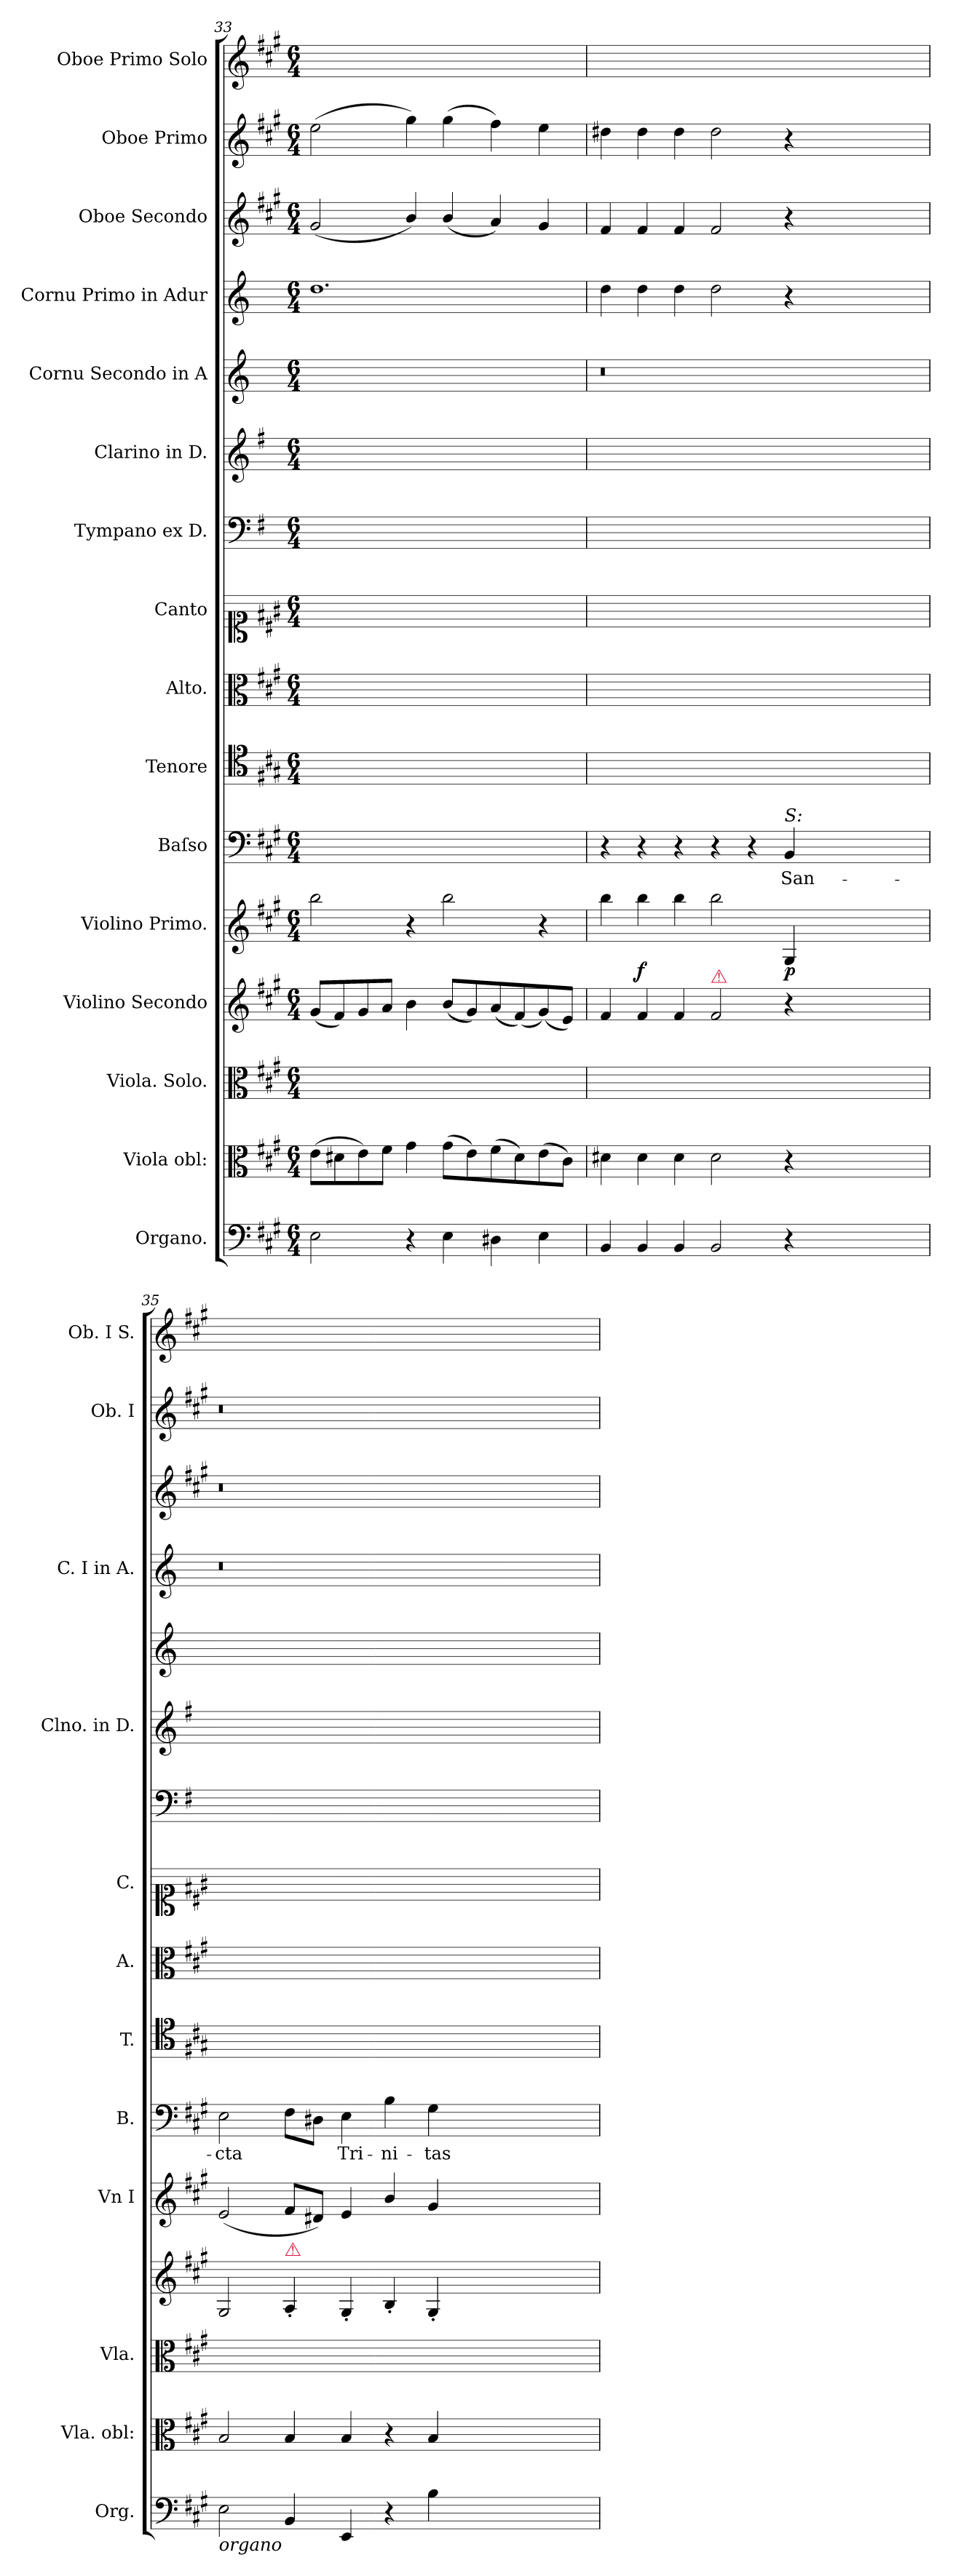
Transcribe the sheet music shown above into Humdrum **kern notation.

**kern	**kern	**kern	**kern	**kern	**dynam	**kern	**text	**kern	**kern	**kern	**kern	**kern	**kern	**kern	**kern	**kern	**kern
*part16	*part15	*part14	*part13	*part12	*part12	*part11	*part11	*part10	*part9	*part8	*part7	*part6	*part5	*part4	*part3	*part2	*part1
*staff16	*staff15	*staff14	*staff13	*staff12	*staff12	*staff11	*staff11	*staff10	*staff9	*staff8	*staff7	*staff6	*staff5	*staff4	*staff3	*staff2	*staff1
*I"Organo.	*I"Viola obl:	*I"Viola. Solo.	*I"Violino Secondo	*I"Violino Primo.	*	*I"Baſso	*	*I"Tenore	*I"Alto.	*I"Canto	*I"Tympano ex D.	*I"Clarino in D.	*I"Cornu Secondo in A	*I"Cornu Primo in Adur	*I"Oboe Secondo	*I"Oboe Primo	*I"Oboe Primo Solo
*I'Org.	*I'Vla. obl:	*I'Vla.	*	*I'Vn I	*	*I'B.	*	*I'T.	*I'A.	*I'C.	*	*I'Clno. in D.	*	*I'C. I in A.	*	*I'Ob. I	*I'Ob. I S.
*clefF4	*clefC3	*clefC3	*clefG2	*clefG2	*	*clefF4	*	*clefC4	*clefC3	*clefC1	*clefF4	*clefG2	*clefG2	*clefG2	*clefG2	*clefG2	*clefG2
*	*	*	*	*	*	*	*	*	*	*	*ITrd-1c-2	*ITrd-1c-2	*ITrd2c3	*ITrd2c3	*	*	*
*k[f#c#g#]	*k[f#c#g#]	*k[f#c#g#]	*k[f#c#g#]	*k[f#c#g#]	*	*k[f#c#g#]	*	*k[f#c#g#]	*k[f#c#g#]	*k[f#c#g#]	*k[f#c#g#]	*k[f#c#g#]	*k[f#c#g#]	*k[f#c#g#]	*k[f#c#g#]	*k[f#c#g#]	*k[f#c#g#]
*A:	*A:	*A:	*A:	*A:	*	*A:	*	*A:	*A:	*A:	*A:	*A:	*	*	*A:	*A:	*A:
*M6/4	*M6/4	*M6/4	*M6/4	*M6/4	*	*M6/4	*	*M6/4	*M6/4	*M6/4	*M6/4	*M6/4	*M6/4	*M6/4	*M6/4	*M6/4	*M6/4
=33	=33	=33	=33	=33	=33	=33	=33	=33	=33	=33	=33	=33	=33	=33	=33	=33	=33
2E\	(8e\L	1.ryy	(8g#/L	2bb\	.	1.ryy	.	1.ryy	1.ryy	1.ryy	1.ryy	1.ryy	1.ryy	1.b\	(2g#/	(2ee\	1.ryy
.	8d#X\	.	8f#/)	.	.	.	.	.	.	.	.	.	.	.	.	.	.
.	8e\)	.	8g#/	.	.	.	.	.	.	.	.	.	.	.	.	.	.
.	8f#\J	.	8a/J	.	.	.	.	.	.	.	.	.	.	.	.	.	.
4r	4g#\	.	4b\	4r	.	.	.	.	.	.	.	.	.	.	4b/)	4gg#\)	.
4E\	(8g#\L	.	(8b/L	2bb\	.	.	.	.	.	.	.	.	.	.	(4b/	(4gg#\	.
.	8e\)	.	8g#/)	.	.	.	.	.	.	.	.	.	.	.	.	.	.
4D#X\	(8f#\	.	(8a/	.	.	.	.	.	.	.	.	.	.	.	4a/)	4ff#\)	.
.	8d#\)	.	(8f#/)	.	.	.	.	.	.	.	.	.	.	.	.	.	.
4E\	(8e\	.	(8g#/)	4r	.	.	.	.	.	.	.	.	.	.	4g#/	4ee\	.
.	8c#\J)	.	8e/J)	.	.	.	.	.	.	.	.	.	.	.	.	.	.
=34	=34	=34	=34	=34	=34	=34	=34	=34	=34	=34	=34	=34	=34	=34	=34	=34	=34
4BB/	4d#X\	1.ryy	4f#/	4bb\	.	4r	.	0.ryy	0.ryy	0.ryy	1.ryy	1.ryy	0.r	4b\	4f#/	4dd#X\	1.ryy
!	!	!	!	!	!LO:DY:b	!	!	!	!	!	!	!	!	!	!	!	!
4BB/	4d#\	.	4f#/	4bb\	f	4r	.	.	.	.	.	.	.	4b\	4f#/	4dd#\	.
4BB/	4d#\	.	4f#/	4bb\	.	4r	.	.	.	.	.	.	.	4b\	4f#/	4dd#\	.
!	!	!	!LO:TX:a:color=crimson:t=⚠	!	!	!	!	!	!	!	!	!	!	!	!	!	!
2BB/	2d#\	.	2f#/	2bb\	.	4r	.	.	.	.	.	.	.	2b\	2f#/	2dd#\	.
.	.	.	.	.	.	4r	.	.	.	.	.	.	.	.	.	.	.
!	!	!	!	!	!	!LO:TX:a:i:t=S&colon;	!	!	!	!	!	!	!	!	!	!	!
!	!	!	!	!	!LO:DY:b	!	!	!	!	!	!	!	!	!	!	!	!
4r	4r	.	4r	4G#/	p	4BB/	San-	.	.	.	.	.	.	4r	4r	4r	.
1.ryy	1.ryy	1.ryy	1.ryy	1.ryy	.	1.ryy	.	.	.	.	1.ryy	1.ryy	.	1.ryy	1.ryy	1.ryy	1.ryy
=35	=35	=35	=35	=35	=35	=35	=35	=35	=35	=35	=35	=35	=35	=35	=35	=35	=35
!LO:TX:b:i:t=organo	!	!	!	!	!	!	!	!	!	!	!	!	!	!	!	!	!
2E\	2B/	1.ryy	2G#/	(2e/	.	2E\	-cta	0.ryy	0.ryy	0.ryy	1.ryy	1.ryy	0.ryy	0.r	0.r	0.r	1.ryy
!	!	!	!LO:TX:a:color=crimson:t=⚠	!	!	!	!	!	!	!	!	!	!	!	!	!	!
4BB/	4B/	.	4A'/	8f#/L	.	8F#\L	.	.	.	.	.	.	.	.	.	.	.
.	.	.	.	8d#X/J)	.	8D#X\J	.	.	.	.	.	.	.	.	.	.	.
4EE/	4B/	.	4G#'/	4e/	.	4E\	Tri-	.	.	.	.	.	.	.	.	.	.
4r	4r	.	4B'/	4b/	.	4B\	-ni-	.	.	.	.	.	.	.	.	.	.
4B\	4B/	.	4G#'/	4g#/	.	4G#\	-tas	.	.	.	.	.	.	.	.	.	.
1.ryy	1.ryy	1.ryy	1.ryy	1.ryy	.	1.ryy	.	.	.	.	1.ryy	1.ryy	.	.	.	.	1.ryy
=	=	=	=	=	=	=	=	=	=	=	=	=	=	=	=	=	=
*-	*-	*-	*-	*-	*-	*-	*-	*-	*-	*-	*-	*-	*-	*-	*-	*-	*-
